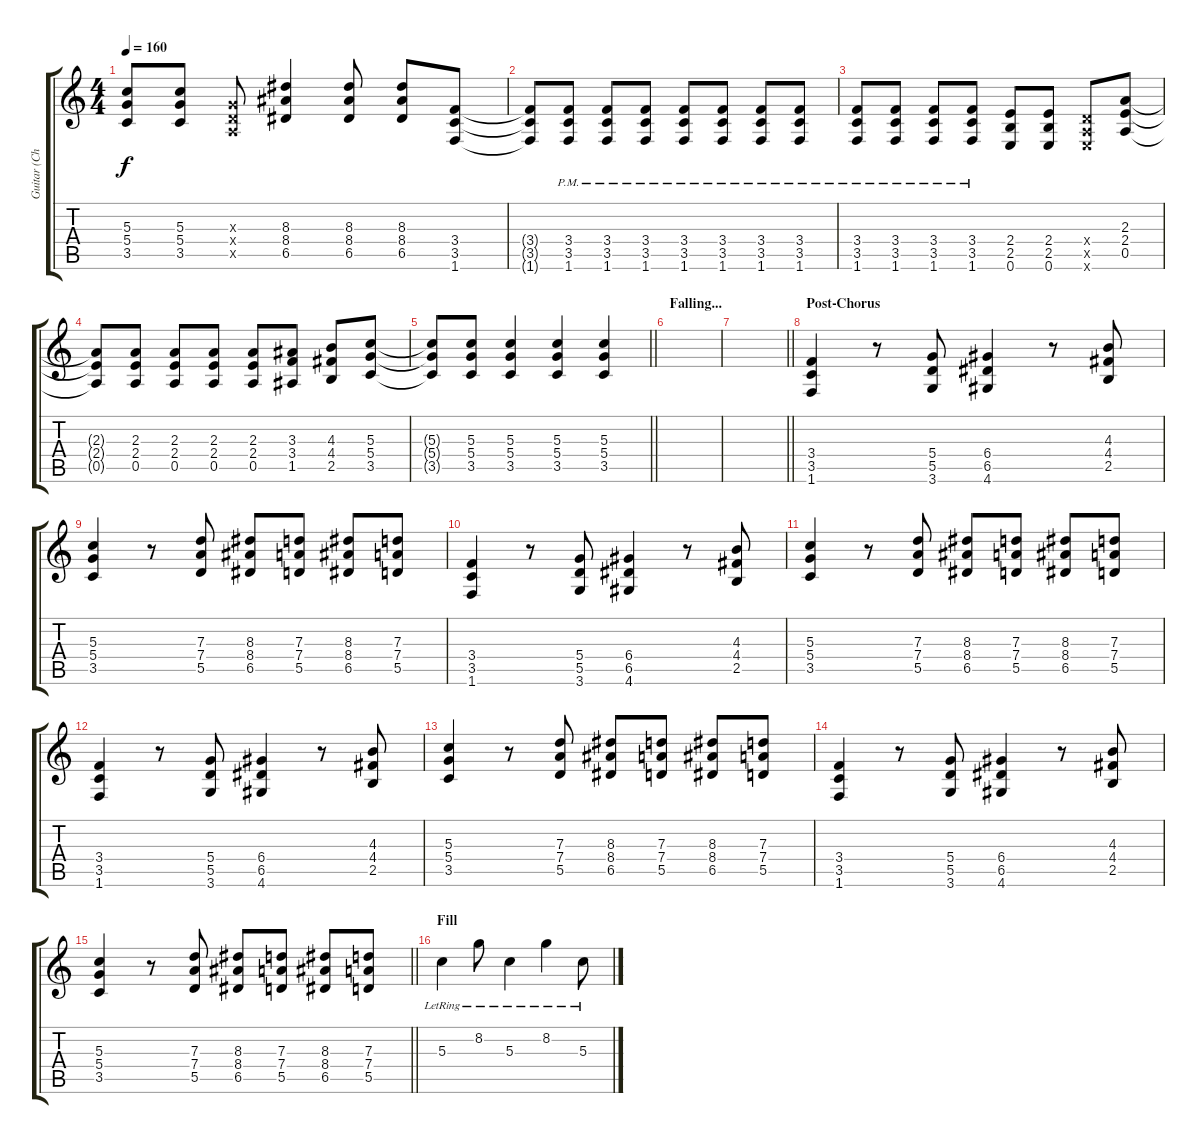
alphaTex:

\track ("Guitar (Chooch)" "Guitar (Ch") {instrument electricguitarclean}
\staff {score tabs}
\tuning (E4 B3 G3 D3 A2 E2) {hide}
\ts (4 4)
\tempo 160
\clef g2
\ks c
(5.3{t} 5.4{t} 3.5{t}).8{dy f} (5.3 5.4 3.5).8 (0.3{x} 0.4{x} 0.5{x}).8 (8.3 8.4 6.5).4 (8.3 8.4 6.5).8 (8.3 8.4 6.5).8 (3.4 3.5 1.6).8 |
(3.4{t} 3.5{t} 1.6{t}).8 (3.4{pm} 3.5{pm} 1.6{pm}).8 (3.4{pm} 3.5{pm} 1.6{pm}).8 (3.4{pm} 3.5{pm} 1.6{pm}).8 (3.4{pm} 3.5{pm} 1.6{pm}).8 (3.4{pm} 3.5{pm} 1.6{pm}).8 (3.4{pm} 3.5{pm} 1.6{pm}).8 (3.4{pm} 3.5{pm} 1.6{pm}).8 |
(3.4{pm} 3.5{pm} 1.6{pm}).8 (3.4{pm} 3.5{pm} 1.6{pm}).8 (3.4{pm} 3.5{pm} 1.6{pm}).8 (3.4{pm} 3.5{pm} 1.6{pm}).8 (2.4 2.5 0.6).8 (2.4 2.5 0.6).8 (0.4{x} 0.5{x} 0.6{x}).8 (2.3 2.4 0.5).8 |
(2.3{t} 2.4{t} 0.5{t}).8 (2.3 2.4 0.5).8 (2.3 2.4 0.5).8 (2.3 2.4 0.5).8 (2.3 2.4 0.5).8 (3.3 3.4 1.5).8 (4.3 4.4 2.5).8 (5.3 5.4 3.5).8 |
\barLineRight lightlight
(5.3{t} 5.4{t} 3.5{t}).8 (5.3 5.4 3.5).8 (5.3 5.4 3.5).4 (5.3 5.4 3.5).4 (5.3 5.4 3.5).4 |
\section ("" "Falling...")
|
\barLineRight lightlight
|
\section ("" "Post-Chorus")
(3.4 3.5 1.6).4 r.8 (5.4 5.5 3.6).8 (6.4 6.5 4.6).4 r.8 (4.3 4.4 2.5).8 |
(5.3 5.4 3.5).4 r.8 (7.3 7.4 5.5).8 (8.3 8.4 6.5).8 (7.3 7.4 5.5).8 (8.3 8.4 6.5).8 (7.3 7.4 5.5).8 |
(3.4 3.5 1.6).4 r.8 (5.4 5.5 3.6).8 (6.4 6.5 4.6).4 r.8 (4.3 4.4 2.5).8 |
(5.3 5.4 3.5).4 r.8 (7.3 7.4 5.5).8 (8.3 8.4 6.5).8 (7.3 7.4 5.5).8 (8.3 8.4 6.5).8 (7.3 7.4 5.5).8 |
(3.4 3.5 1.6).4 r.8 (5.4 5.5 3.6).8 (6.4 6.5 4.6).4 r.8 (4.3 4.4 2.5).8 |
(5.3 5.4 3.5).4 r.8 (7.3 7.4 5.5).8 (8.3 8.4 6.5).8 (7.3 7.4 5.5).8 (8.3 8.4 6.5).8 (7.3 7.4 5.5).8 |
(3.4 3.5 1.6).4 r.8 (5.4 5.5 3.6).8 (6.4 6.5 4.6).4 r.8 (4.3 4.4 2.5).8 |
\barLineRight lightlight
(5.3 5.4 3.5).4 r.8 (7.3 7.4 5.5).8 (8.3 8.4 6.5).8 (7.3 7.4 5.5).8 (8.3 8.4 6.5).8 (7.3 7.4 5.5).8 |
\section ("" "Fill")
5.3{lr}.4{instrument electricguitarclean} 8.2{lr}.8 5.3{lr}.4 8.2{lr}.4 5.3{lr}.8
